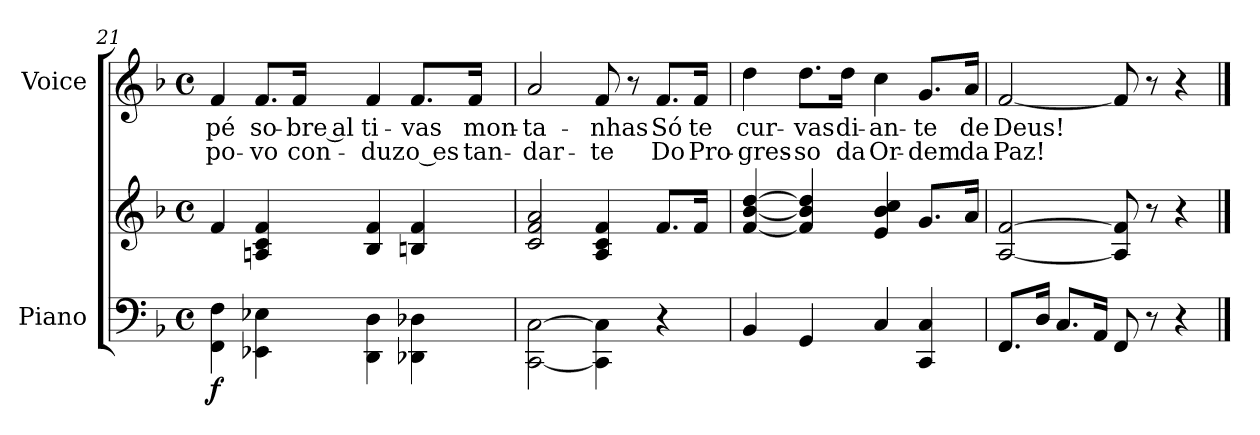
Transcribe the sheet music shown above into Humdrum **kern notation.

**kern	**kern	**dynam	**kern	**text	**text
*part2	*part2	*part2	*part1	*part1	*part1
*staff3	*staff2	*staff2/3	*staff1	*staff1	*staff1
*I"Piano	*	*	*I"Voice	*	*
*I'Pno	*	*	*I'V.	*	*
*clefF4	*clefG2	*	*clefG2	*	*
*k[b-]	*k[b-]	*	*k[b-]	*	*
*F:	*F:	*	*F:	*	*
*M4/4	*M4/4	*	*M4/4	*	*
*met(c)	*met(c)	*	*met(c)	*	*
=21	=21	=21	=21	=21	=21
!	!	!LO:DY:b=2	!	!LO:LY:b	!LO:LY:b
4F\ 4FF\	4f/	f	4f/	pé	po-
!	!	!	!	!LO:LY:b	!LO:LY:b
4E-X\ 4EE-X\	4f/ 4c/ 4An/	.	8.f/L	so-	-vo
!	!	!	!	!LO:LY:b	!LO:LY:b
.	.	.	16f/Jk	-bre al	con-
!	!	!	!	!LO:LY:b	!LO:LY:b
4D\ 4DD\	4f/ 4B-/	.	4f/	-ti-	-duz
!	!	!	!	!LO:LY:b	!LO:LY:b
4D-X\ 4DD-X\	4f/ 4Bn/	.	8.f/L	-vas	o es
!	!	!	!	!LO:LY:b	!LO:LY:b
.	.	.	16f/Jk	mon-	-tan-
!!LO:PB:g=z
=22	=22	=22	=22	=22	=22
!	!	!	!	!LO:LY:b	!LO:LY:b
[<2C\ [<2CC\	2a/ 2f/ 2c/	.	2a/	-ta-	-dar-
!	!	!	!	!LO:LY:b	!LO:LY:b
4C\] 4CC\]	4f/ 4c/ 4A/	.	8f/	-nhas	-te
.	.	.	8r	.	.
!	!	!	!	!LO:LY:b	!LO:LY:b
4r	8.f/L	.	8.f/L	Só	Do
!	!	!	!	!LO:LY:b	!LO:LY:b
.	16f/Jk	.	16f/Jk	te	Pro-
=23	=23	=23	=23	=23	=23
!	!	!	!	!LO:LY:b	!LO:LY:b
4BB-/	[>4dd/ [<4b-/ [<4f/	.	4dd\	cur-	-gres-
!	!	!	!	!LO:LY:b	!LO:LY:b
4GG/	4dd/] 4b-/] 4f/]	.	8.dd\L	-vas	-so
!	!	!	!	!LO:LY:b	!LO:LY:b
.	.	.	16dd\Jk	di-	da
!	!	!	!	!LO:LY:b	!LO:LY:b
4C/	4cc/ 4b-/ 4e/	.	4cc\	-an-	Or-
!	!	!	!	!LO:LY:b	!LO:LY:b
4C/ 4CC/	8.g/L	.	8.g/L	-te	-dem
!	!	!	!	!LO:LY:b	!LO:LY:b
.	16a/Jk	.	16a/Jk	de	da
=24	=24	=24	=24	=24	=24
!	!	!	!	!LO:LY:b	!LO:LY:b
8.FF/L	[>2f/ [<2A/	.	[<2f/	Deus!	Paz!
16D/Jk	.	.	.	.	.
8.C/L	.	.	.	.	.
16AA/Jk	.	.	.	.	.
8FF/	8f/] 8A/]	.	8f/]	.	.
8r	8r	.	8r	.	.
4r	4r	.	4r	.	.
==	==	==	==	==	==
*-	*-	*-	*-	*-	*-
